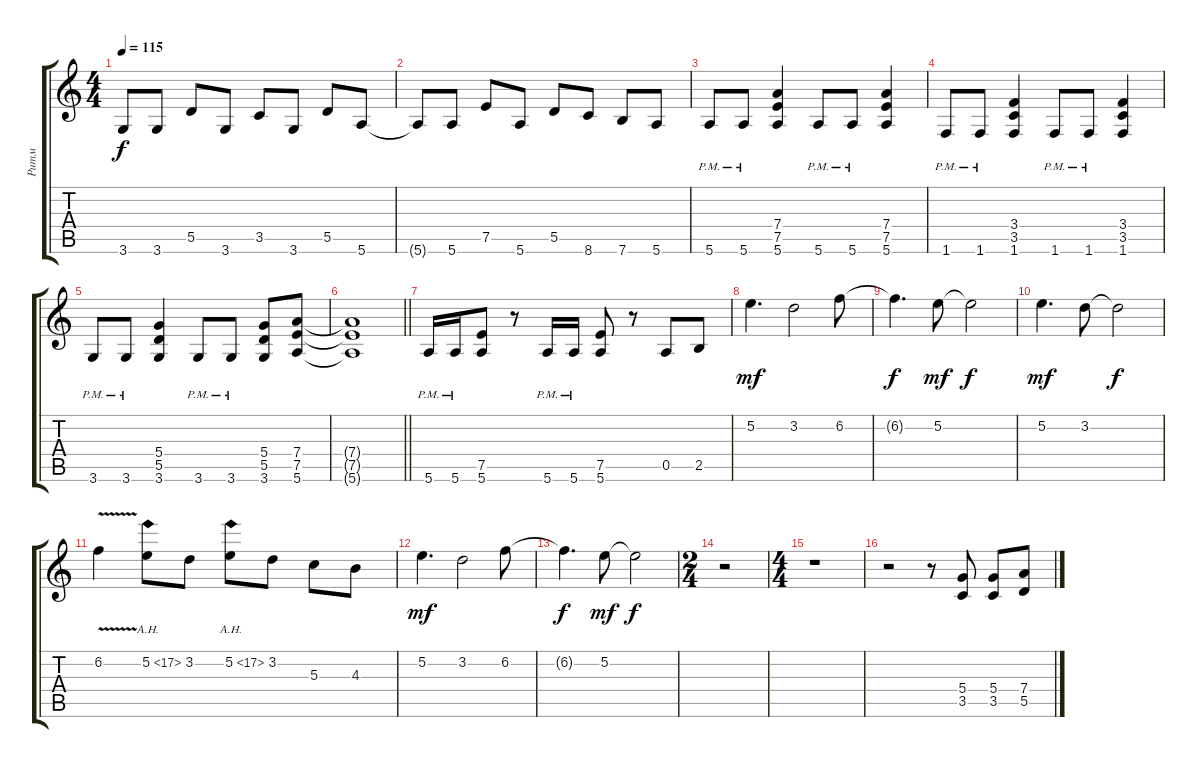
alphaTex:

\track ("Ритм" "Ритм") {instrument distortionguitar}
\staff {score tabs}
\tuning (E4 B3 G3 D3 A2 E2) {hide}
\ts (4 4)
\tempo 115
\clef g2
\ks c
3.6{t}.8{dy f} 3.6.8 5.5.8 3.6.8 3.5.8 3.6.8 5.5.8 5.6.8 |
5.6{t}.8 5.6.8 7.5.8 5.6.8 5.5.8 8.6.8 7.6.8 5.6.8 |
5.6{pm}.8 5.6{pm}.8 (7.4 7.5 5.6).4 5.6{pm}.8 5.6{pm}.8 (7.4 7.5 5.6).4 |
1.6{pm}.8 1.6{pm}.8 (3.4 3.5 1.6).4 1.6{pm}.8 1.6{pm}.8 (3.4 3.5 1.6).4 |
3.6{pm}.8 3.6{pm}.8 (5.4 5.5 3.6).4 3.6{pm}.8 3.6{pm}.8 (5.4 5.5 3.6).8 (7.4 7.5 5.6).8 |
\barLineRight lightlight
(7.4{t} 7.5{t} 5.6{t}).1 |
5.6{pm}.16 5.6{pm}.16 (7.5 5.6).8 r.8 5.6{pm}.16 5.6{pm}.16 (7.5 5.6).8 r.8 0.5.8 2.5.8 |
5.2.4{d dy mf} 3.2.2 6.2.8 |
6.2{t}.4{d dy f} 5.2.8{dy mf} 5.2{t}.2{dy f} |
5.2.4{d dy mf} 3.2.8 3.2{t}.2{dy f} |
6.2{v}.4 5.2{ah 12}.8 3.2.8 5.2{ah 12}.8 3.2.8 5.3.8 4.3.8 |
5.2.4{d dy mf} 3.2.2 6.2.8 |
6.2{t}.4{d dy f} 5.2.8{dy mf} 5.2{t}.2{dy f} |
\ts (2 4)
r.2 |
\ts (4 4)
r.1{volume 14 instrument distortionguitar} |
r.2 r.8 (5.4 3.5).8 (5.4 3.5).8 (7.4 5.5).8
